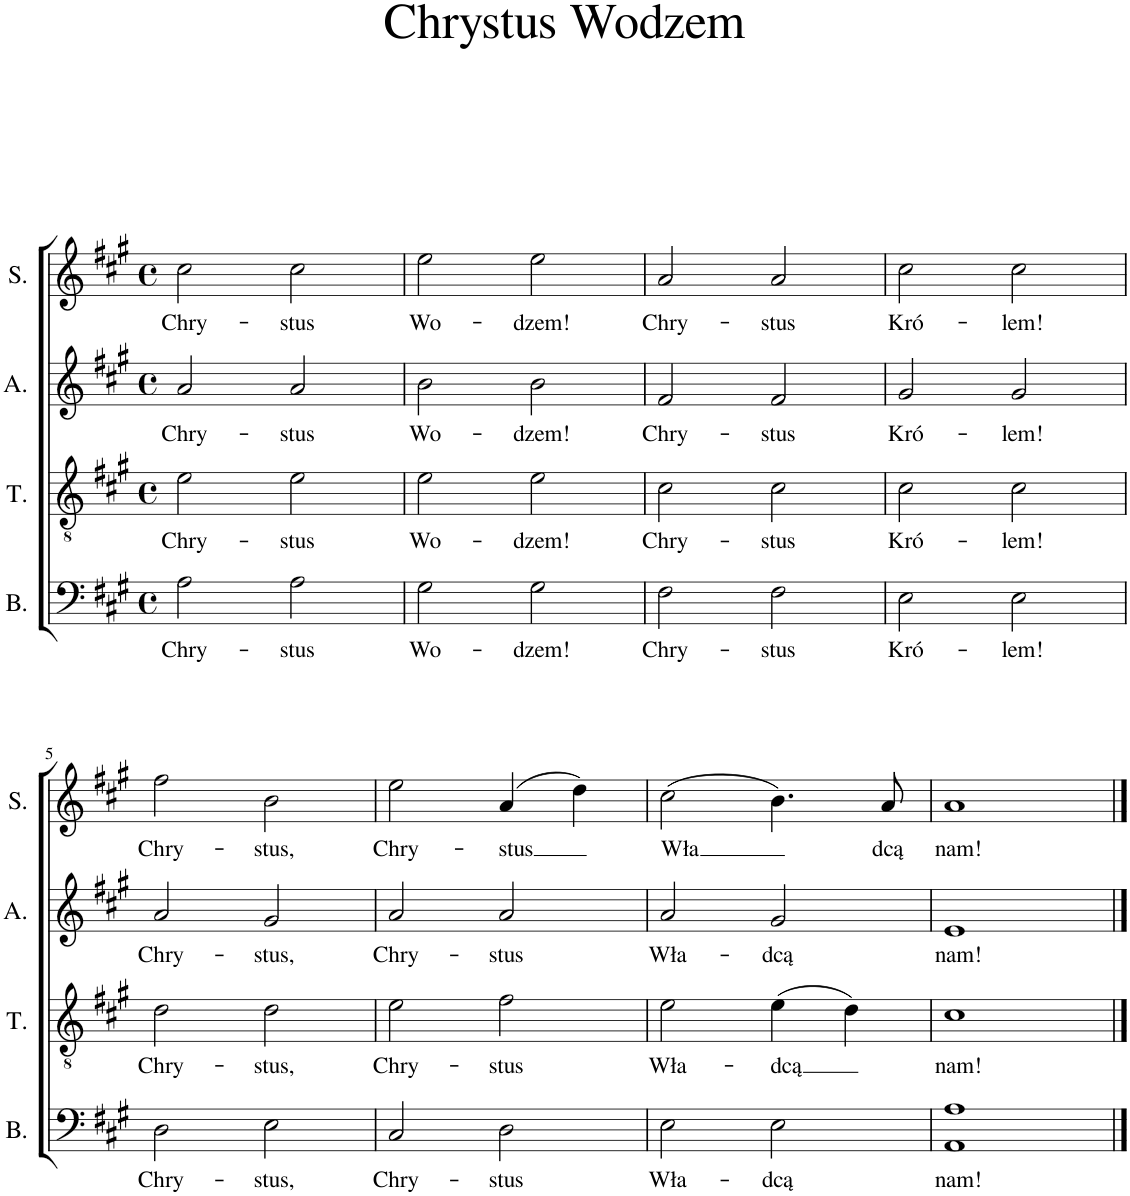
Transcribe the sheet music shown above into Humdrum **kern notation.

**kern	**text	**kern	**text	**kern	**text	**kern	**text
*part4	*part4	*part3	*part3	*part2	*part2	*part1	*part1
*staff4	*staff4	*staff3	*staff3	*staff2	*staff2	*staff1	*staff1
*I"B.	*	*I"T.	*	*I"A.	*	*I"S.	*
*I'B.	*	*I'T.	*	*I'A.	*	*I'S.	*
*clefF4	*	*clefGv2	*	*clefG2	*	*clefG2	*
*k[f#c#g#]	*	*k[f#c#g#]	*	*k[f#c#g#]	*	*k[f#c#g#]	*
*M4/4	*	*M4/4	*	*M4/4	*	*M4/4	*
*met(c)	*	*met(c)	*	*met(c)	*	*met(c)	*
=1	=1	=1	=1	=1	=1	=1	=1
!	!LO:LY:b	!	!LO:LY:b	!	!LO:LY:b	!	!LO:LY:b
2A\	Chry-	2e\	Chry-	2a/	Chry-	2cc#\	Chry-
!	!LO:LY:b	!	!LO:LY:b	!	!LO:LY:b	!	!LO:LY:b
2A\	-stus	2e\	-stus	2a/	-stus	2cc#\	-stus
=2	=2	=2	=2	=2	=2	=2	=2
!	!LO:LY:b	!	!LO:LY:b	!	!LO:LY:b	!	!LO:LY:b
2G#\	Wo-	2e\	Wo-	2b\	Wo-	2ee\	Wo-
!	!LO:LY:b	!	!LO:LY:b	!	!LO:LY:b	!	!LO:LY:b
2G#\	-dzem!	2e\	-dzem!	2b\	-dzem!	2ee\	-dzem!
=3	=3	=3	=3	=3	=3	=3	=3
!	!LO:LY:b	!	!LO:LY:b	!	!LO:LY:b	!	!LO:LY:b
2F#\	Chry-	2c#\	Chry-	2f#/	Chry-	2a/	Chry-
!	!LO:LY:b	!	!LO:LY:b	!	!LO:LY:b	!	!LO:LY:b
2F#\	-stus	2c#\	-stus	2f#/	-stus	2a/	-stus
=4	=4	=4	=4	=4	=4	=4	=4
!	!LO:LY:b	!	!LO:LY:b	!	!LO:LY:b	!	!LO:LY:b
2E\	Kró-	2c#\	Kró-	2g#/	Kró-	2cc#\	Kró-
!	!LO:LY:b	!	!LO:LY:b	!	!LO:LY:b	!	!LO:LY:b
2E\	-lem!	2c#\	-lem!	2g#/	-lem!	2cc#\	-lem!
!!LO:LB:g=z
=5	=5	=5	=5	=5	=5	=5	=5
!	!LO:LY:b	!	!LO:LY:b	!	!LO:LY:b	!	!LO:LY:b
2D\	Chry-	2d\	Chry-	2a/	Chry-	2ff#\	Chry-
!	!LO:LY:b	!	!LO:LY:b	!	!LO:LY:b	!	!LO:LY:b
2E\	-stus,	2d\	-stus,	2g#/	-stus,	2b\	-stus,
=6	=6	=6	=6	=6	=6	=6	=6
!	!LO:LY:b	!	!LO:LY:b	!	!LO:LY:b	!	!LO:LY:b
2C#/	Chry-	2e\	Chry-	2a/	Chry-	2ee\	Chry-
!	!LO:LY:b	!	!LO:LY:b	!	!LO:LY:b	!	!LO:LY:b
2D\	-stus	2f#\	-stus	2a/	-stus	(4a/	-stus
.	.	.	.	.	.	4dd\)	.
=7	=7	=7	=7	=7	=7	=7	=7
!	!LO:LY:b	!	!LO:LY:b	!	!LO:LY:b	!	!LO:LY:b
2E\	Wła-	2e\	Wła-	2a/	Wła-	(2cc#\	Wła
!	!LO:LY:b	!	!LO:LY:b	!	!LO:LY:b	!	!
2E\	-dcą	(4e\	-dcą	2g#/	-dcą	4.b\)	.
.	.	4d\)	.	.	.	.	.
!	!	!	!	!	!	!	!LO:LY:b
.	.	.	.	.	.	8a/	dcą
=8	=8	=8	=8	=8	=8	=8	=8
!	!LO:LY:b	!	!LO:LY:b	!	!LO:LY:b	!	!LO:LY:b
1AA 1A	nam!	1c#	nam!	1e	nam!	1a	nam!
==	==	==	==	==	==	==	==
*-	*-	*-	*-	*-	*-	*-	*-
